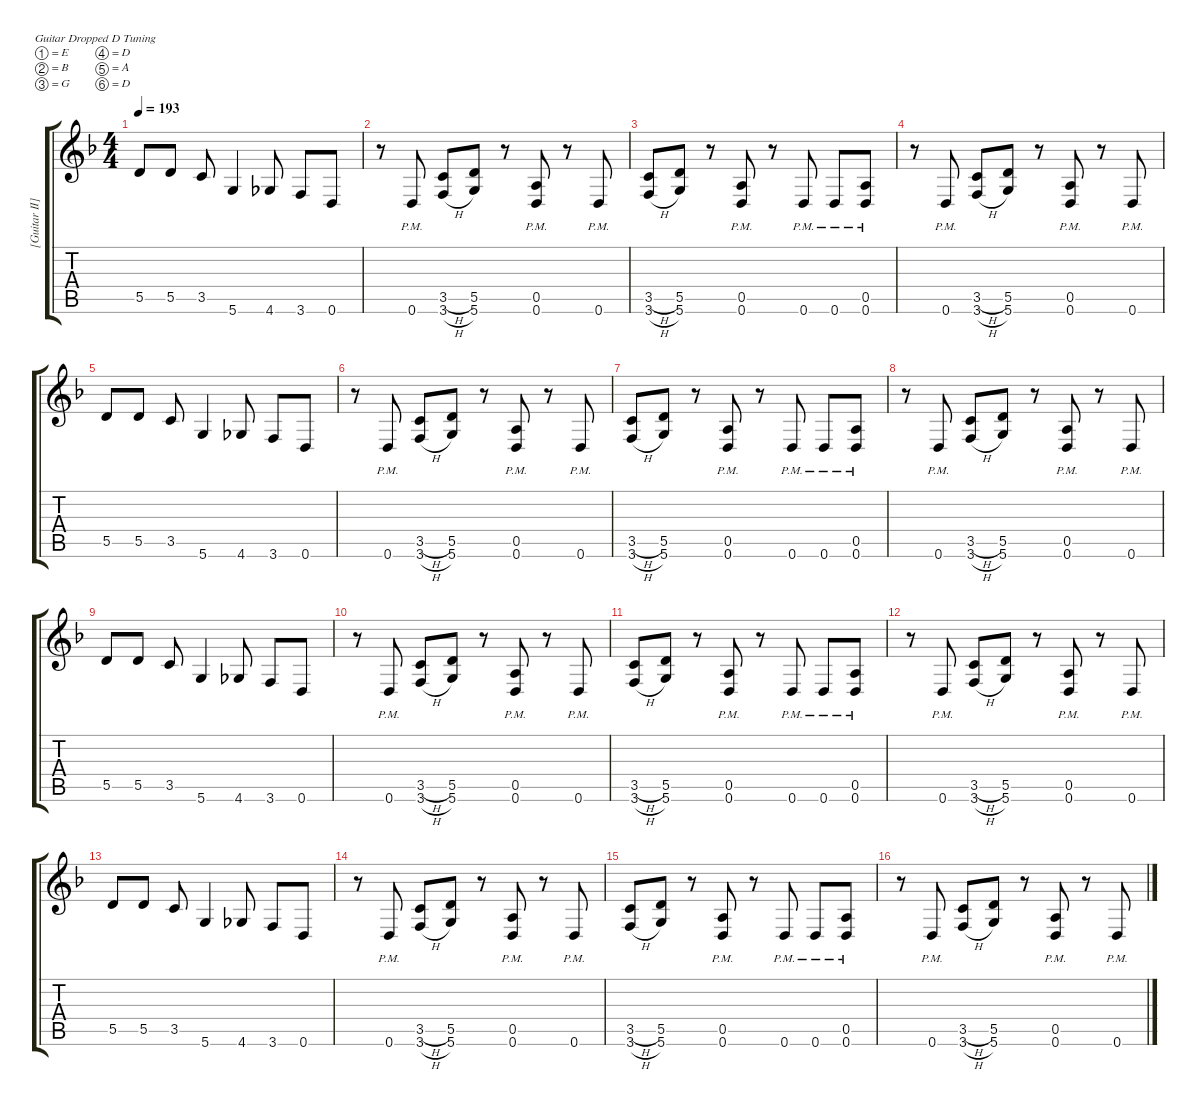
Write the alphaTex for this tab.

\hideDynamics
\bracketExtendMode groupsimilarinstruments
\firstSystemTrackNameMode fullname
\otherSystemsTrackNameMode fullname
\otherSystemsTrackNameOrientation horizontal
\track ("[Guitar II]" "E-Gt") {instrument distortionguitar}
\staff {score tabs}
\tuning (E4 B3 G3 D3 A2 D2)
\ts (4 4)
\tempo 193
\clef g2
\ks f
5.5.8{dy f} 5.5.8 3.5.8 5.6.4 4.6.8 3.6.8 0.6.8 |
r.8 0.6{pm}.8 (3.5{h} 3.6{h}).8 (5.5 5.6).8 r.8 (0.5{pm} 0.6{pm}).8 r.8 0.6{pm}.8 |
(3.5{h} 3.6{h}).8 (5.5 5.6).8 r.8 (0.5{pm} 0.6{pm}).8 r.8 0.6{pm}.8 0.6{pm}.8 (0.5{pm} 0.6{pm}).8 |
r.8 0.6{pm}.8 (3.5{h} 3.6{h}).8 (5.5 5.6).8 r.8 (0.5{pm} 0.6{pm}).8 r.8 0.6{pm}.8 |
5.5.8 5.5.8 3.5.8 5.6.4 4.6.8 3.6.8 0.6.8 |
r.8 0.6{pm}.8 (3.5{h} 3.6{h}).8 (5.5 5.6).8 r.8 (0.5{pm} 0.6{pm}).8 r.8 0.6{pm}.8 |
(3.5{h} 3.6{h}).8 (5.5 5.6).8 r.8 (0.5{pm} 0.6{pm}).8 r.8 0.6{pm}.8 0.6{pm}.8 (0.5{pm} 0.6{pm}).8 |
r.8 0.6{pm}.8 (3.5{h} 3.6{h}).8 (5.5 5.6).8 r.8 (0.5{pm} 0.6{pm}).8 r.8 0.6{pm}.8 |
5.5.8 5.5.8 3.5.8 5.6.4 4.6.8 3.6.8 0.6.8 |
r.8 0.6{pm}.8 (3.5{h} 3.6{h}).8 (5.5 5.6).8 r.8 (0.5{pm} 0.6{pm}).8 r.8 0.6{pm}.8 |
(3.5{h} 3.6{h}).8 (5.5 5.6).8 r.8 (0.5{pm} 0.6{pm}).8 r.8 0.6{pm}.8 0.6{pm}.8 (0.5{pm} 0.6{pm}).8 |
r.8 0.6{pm}.8 (3.5{h} 3.6{h}).8 (5.5 5.6).8 r.8 (0.5{pm} 0.6{pm}).8 r.8 0.6{pm}.8 |
5.5.8 5.5.8 3.5.8 5.6.4 4.6.8 3.6.8 0.6.8 |
r.8 0.6{pm}.8 (3.5{h} 3.6{h}).8 (5.5 5.6).8 r.8 (0.5{pm} 0.6{pm}).8 r.8 0.6{pm}.8 |
(3.5{h} 3.6{h}).8 (5.5 5.6).8 r.8 (0.5{pm} 0.6{pm}).8 r.8 0.6{pm}.8 0.6{pm}.8 (0.5{pm} 0.6{pm}).8 |
r.8 0.6{pm}.8 (3.5{h} 3.6{h}).8 (5.5 5.6).8 r.8 (0.5{pm} 0.6{pm}).8 r.8 0.6{pm}.8
